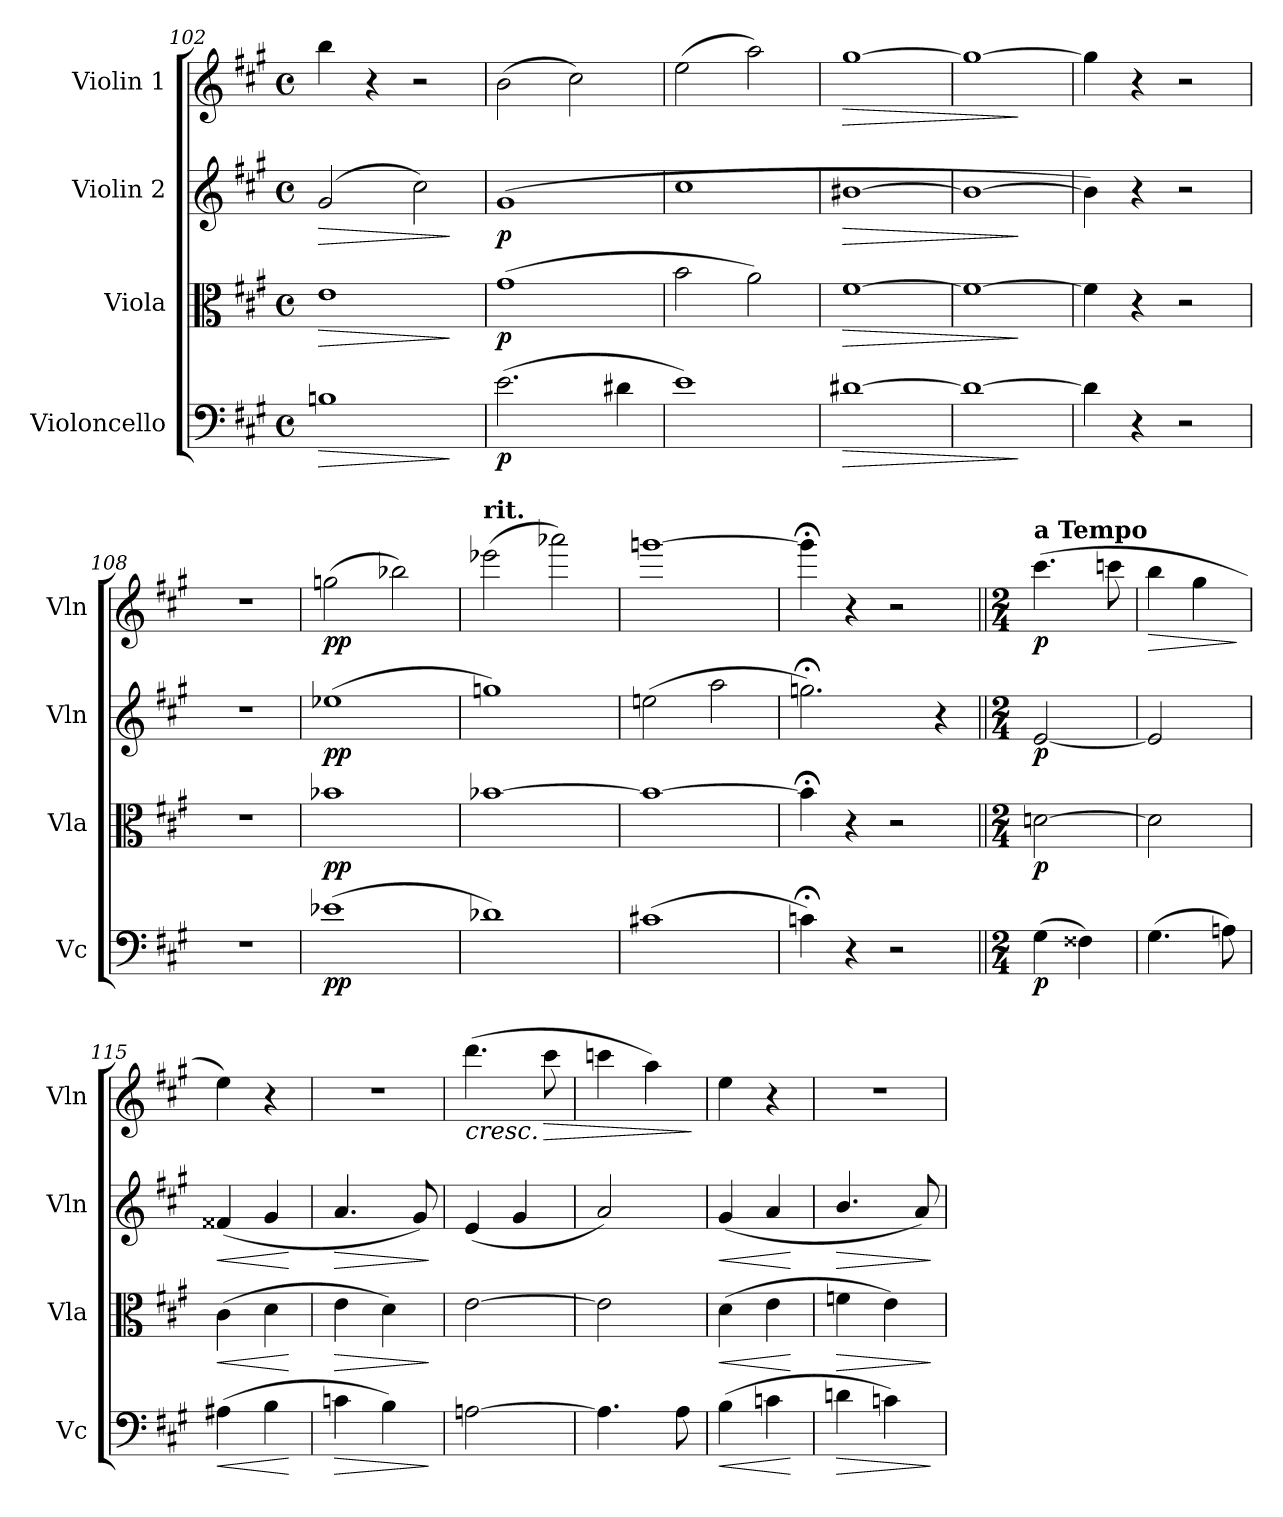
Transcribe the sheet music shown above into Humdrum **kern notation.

**kern	**dynam	**kern	**dynam	**kern	**dynam	**kern	**dynam
*part4	*part4	*part3	*part3	*part2	*part2	*part1	*part1
*staff4	*staff4	*staff3	*staff3	*staff2	*staff2	*staff1	*staff1
*I"Violoncello	*	*I"Viola	*	*I"Violin 2	*	*I"Violin 1	*
*I'Vc	*	*I'Vla	*	*I'Vln	*	*I'Vln	*
*clefF4	*	*clefC3	*	*clefG2	*	*clefG2	*
*k[f#c#g#]	*	*k[f#c#g#]	*	*k[f#c#g#]	*	*k[f#c#g#]	*
*M4/4	*	*M4/4	*	*M4/4	*	*M4/4	*
*met(c)	*	*met(c)	*	*met(c)	*	*met(c)	*
=102	=102	=102	=102	=102	=102	=102	=102
!	!LO:HP:b	!	!LO:HP:b	!	!LO:HP:b	!	!
1Bn	>	1e	>	(2g#/	>	4bb\	.
.	.	.	.	.	.	4r	.
.	.	.	.	2cc#\)	.	2r	.
.	]	.	]	.	]	.	.
=103	=103	=103	=103	=103	=103	=103	=103
!	!LO:DY:b	!	!LO:DY:b	!	!LO:DY:b	!	!LO:DY:b
!	!	!	!	!	!	!	!LO:DY:n=1:b
(2.e\	p	(>1g#	p	(1g#	p	(2b\	p other-dynamics
.	.	.	.	.	.	2cc#\)	.
4d#X\	.	.	.	.	.	.	.
=104	=104	=104	=104	=104	=104	=104	=104
1e)	.	2b\	.	1cc#	.	(2ee\	.
.	.	2a\)	.	.	.	2aa\)	.
!!LO:LB:g=z
=105	=105	=105	=105	=105	=105	=105	=105
!	!LO:HP:b	!	!LO:HP:b	!	!LO:HP:b	!	!LO:HP:b
[1d#X	>	[>1f#	>	[1b#X	>	[1gg#	>
=106	=106	=106	=106	=106	=106	=106	=106
1d#_	.	1f#_	.	1b#_	.	1gg#_	.
.	]	.	]	.	]	.	]
=107	=107	=107	=107	=107	=107	=107	=107
4d#\]	.	4f#\]	.	4b#\])	.	4gg#\]	.
4r	.	4r	.	4r	.	4r	.
2r	.	2r	.	2r	.	2r	.
!!LO:LB:g=z
=108	=108	=108	=108	=108	=108	=108	=108
1r	.	1r	.	1r	.	1r	.
=109	=109	=109	=109	=109	=109	=109	=109
!	!LO:DY:b	!	!LO:DY:b	!	!LO:DY:b	!	!LO:DY:b
(1e-X	pp	1b-X	pp	(1ee-X	pp	(2ggn\	pp
.	.	.	.	.	.	2bb-X\)	.
=110	=110	=110	=110	=110	=110	=110	=110
!	!	!	!	!	!	!LO:TX:a:B:t=rit.	!
1d-X)	.	[1b-X	.	1ggn)	.	(2eee-X\	.
.	.	.	.	.	.	2aaa-X\)	.
=111	=111	=111	=111	=111	=111	=111	=111
(1c#X	.	1b-_	.	(2een\	.	[1gggn	.
.	.	.	.	2aa\	.	.	.
=112	=112	=112	=112	=112	=112	=112	=112
4cn;<\)	.	4b-;<\]	.	2.ggn;<\)	.	4ggg;<\]	.
4r	.	4r	.	.	.	4r	.
2r	.	2r	.	.	.	2r	.
.	.	.	.	4r	.	.	.
=113||	=113||	=113||	=113||	=113||	=113||	=113||	=113||
*M2/4	*	*M2/4	*	*M2/4	*	*M2/4	*
!	!	!	!	!	!	!LO:TX:a:B:t=a Tempo	!
!	!LO:DY:b	!	!LO:DY:b	!	!LO:DY:b	!	!LO:DY:b
(>4G#\	p	[>2dn\	p	[<2e/	p	(>4.ccc#\	p
4F##X\)	.	.	.	.	.	.	.
.	.	.	.	.	.	8cccn\	.
=114	=114	=114	=114	=114	=114	=114	=114
!	!	!	!	!	!	!	!LO:HP:b
(>4.G#\	.	2d\]	.	2e/]	.	4bb\	>
.	.	.	.	.	.	4gg#\	.
8An\)	.	.	.	.	.	.	.
.	.	.	.	.	.	.	]
=115	=115	=115	=115	=115	=115	=115	=115
!	!LO:HP:b	!	!LO:HP:b	!	!LO:HP:b	!	!
(>4A#X\	<	(4c#\	<	(<4f##X/	<	4ee\)	.
4B\	.	4d\	.	4g#/	.	4r	.
.	[	.	[	.	[	.	.
=116	=116	=116	=116	=116	=116	=116	=116
!	!LO:HP:b	!	!LO:HP:b	!	!LO:HP:b	!	!
4cn\	>	4e\	>	4.a/	>	2r	.
4B\)	.	4d\)	.	.	.	.	.
.	.	.	.	8g#/)	.	.	.
.	]	.	]	.	]	.	.
=117	=117	=117	=117	=117	=117	=117	=117
!	!	!	!	!	!	!LO:TX:b:i:t=cresc.	!
[>2An\	.	[>2e\	.	(<4e/	.	(4.ddd\	.
.	.	.	.	4g#/	.	.	.
!	!	!	!	!	!	!	!LO:HP:b
.	.	.	.	.	.	8ccc#\	>
=118	=118	=118	=118	=118	=118	=118	=118
4.A\]	.	2e\]	.	2a/)	.	4cccn\	.
.	.	.	.	.	.	4aa\)	.
8A\	.	.	.	.	.	.	.
.	.	.	.	.	.	.	]
=119	=119	=119	=119	=119	=119	=119	=119
!	!LO:HP:b	!	!LO:HP:b	!	!LO:HP:b	!	!
(>4B\	<	(4d\	<	(4g#/	<	4ee\	.
4cn\	.	4e\	.	4a/	.	4r	.
.	[	.	[	.	[	.	.
=120	=120	=120	=120	=120	=120	=120	=120
!	!LO:HP:b	!	!LO:HP:b	!	!LO:HP:b	!	!
4dn\	>	4fn\	>	4.b/	>	2r	.
4cn\)	.	4e\)	.	.	.	.	.
.	.	.	.	8a/)	.	.	.
.	]	.	]	.	]	.	.
=	=	=	=	=	=	=	=
*-	*-	*-	*-	*-	*-	*-	*-
